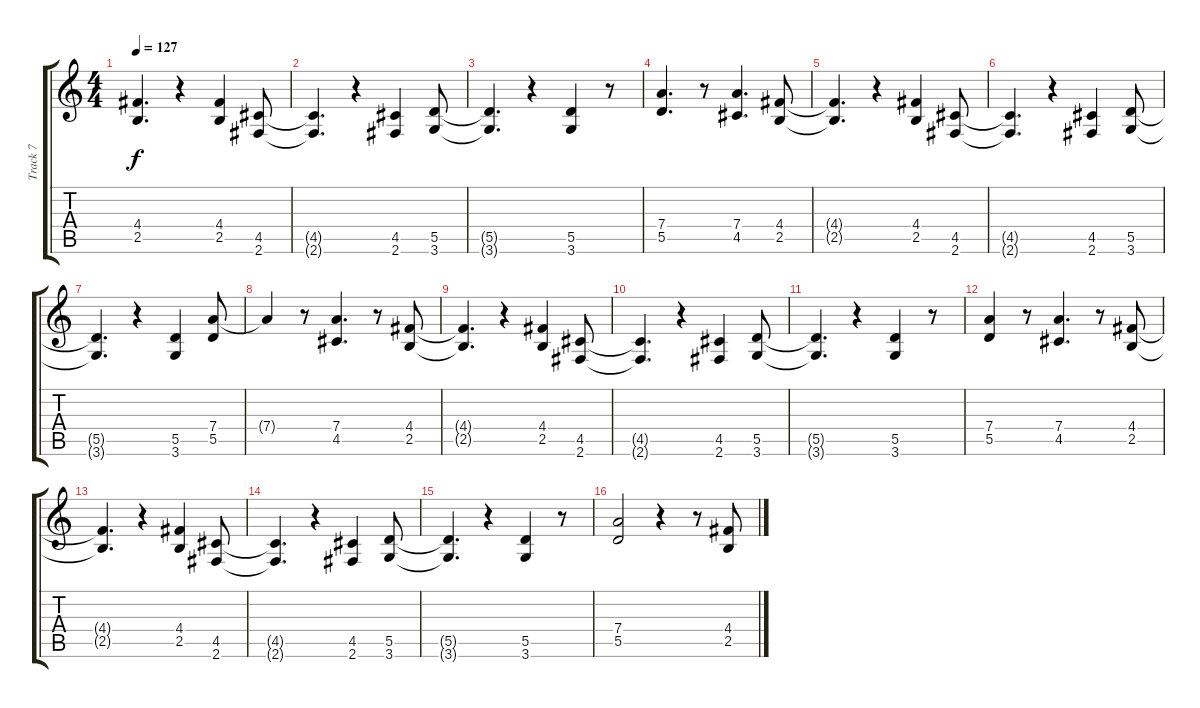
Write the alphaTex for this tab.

\track ("Track 7" "Track 7") {instrument overdrivenguitar}
\staff {score tabs}
\tuning (E4 B3 G3 D3 A2 E2) {hide}
\ts (4 4)
\tempo 127
\clef g2
\ks c
(4.4{t} 2.5{t}).4{d dy f} r.4 (4.4 2.5).4 (4.5 2.6).8 |
(4.5{t} 2.6{t}).4{d} r.4 (4.5 2.6).4 (5.5 3.6).8 |
(5.5{t} 3.6{t}).4{d} r.4 (5.5 3.6).4 r.8 |
(7.4 5.5).4{d} r.8 (7.4 4.5).4{d} (4.4 2.5).8 |
(4.4{t} 2.5{t}).4{d} r.4 (4.4 2.5).4 (4.5 2.6).8 |
(4.5{t} 2.6{t}).4{d} r.4 (4.5 2.6).4 (5.5 3.6).8 |
(5.5{t} 3.6{t}).4{d} r.4 (5.5 3.6).4 (7.4 5.5).8 |
7.4{t}.4 r.8 (7.4 4.5).4{d} r.8 (4.4 2.5).8 |
(4.4{t} 2.5{t}).4{d} r.4 (4.4 2.5).4 (4.5 2.6).8 |
(4.5{t} 2.6{t}).4{d} r.4 (4.5 2.6).4 (5.5 3.6).8 |
(5.5{t} 3.6{t}).4{d} r.4 (5.5 3.6).4 r.8 |
(7.4 5.5).4 r.8 (7.4 4.5).4{d} r.8 (4.4 2.5).8 |
(4.4{t} 2.5{t}).4{d} r.4 (4.4 2.5).4 (4.5 2.6).8 |
(4.5{t} 2.6{t}).4{d} r.4 (4.5 2.6).4 (5.5 3.6).8 |
(5.5{t} 3.6{t}).4{d} r.4 (5.5 3.6).4 r.8 |
(7.4 5.5).2 r.4 r.8 (4.4 2.5).8
